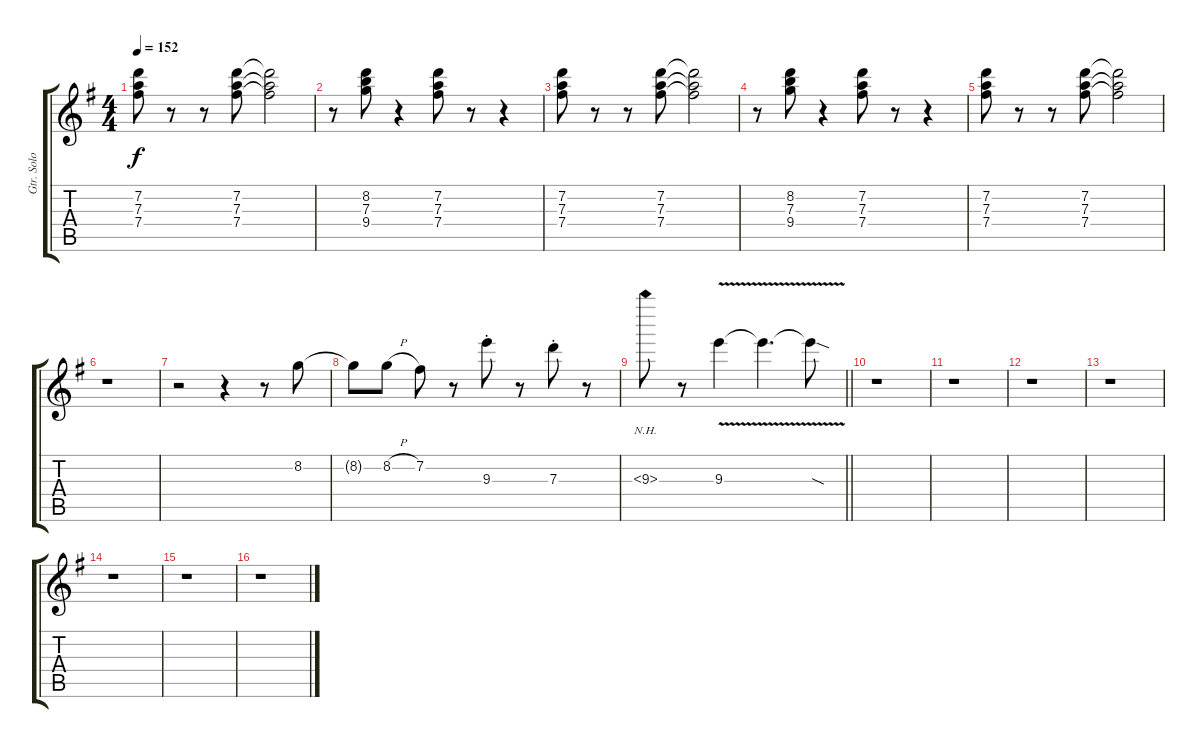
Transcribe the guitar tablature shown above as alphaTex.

\track ("Gtr. Solo" "Gtr. Solo") {instrument overdrivenguitar}
\staff {score tabs}
\tuning (E4 B3 G4 D4 A3 E3) {hide}
\ts (4 4)
\tempo 152
\clef g2
\ks g
(7.2 7.3 7.4).8{dy f} r.8 r.8 (7.2 7.3 7.4).8 (7.2{t} 7.3{t} 7.4{t}).2 |
r.8 (8.2 7.3 9.4).8 r.4 (7.2 7.3 7.4).8 r.8 r.4 |
(7.2 7.3 7.4).8 r.8 r.8 (7.2 7.3 7.4).8 (7.2{t} 7.3{t} 7.4{t}).2 |
r.8 (8.2 7.3 9.4).8 r.4 (7.2 7.3 7.4).8 r.8 r.4 |
(7.2 7.3 7.4).8 r.8 r.8 (7.2 7.3 7.4).8 (7.2{t} 7.3{t} 7.4{t}).2 |
r.1 |
r.2 r.4 r.8 8.2.8 |
8.2{t}.8 8.2{h}.8 7.2.8 r.8 9.3{st}.8 r.8 7.3{st}.8 r.8 |
\barLineRight lightlight
9.3{nh}.8 r.8 9.3{v}.4 9.3{v t}.4{d} 9.3{sod t}.8 |
r.1 |
r.1 |
r.1 |
r.1 |
r.1 |
r.1 |
r.1
